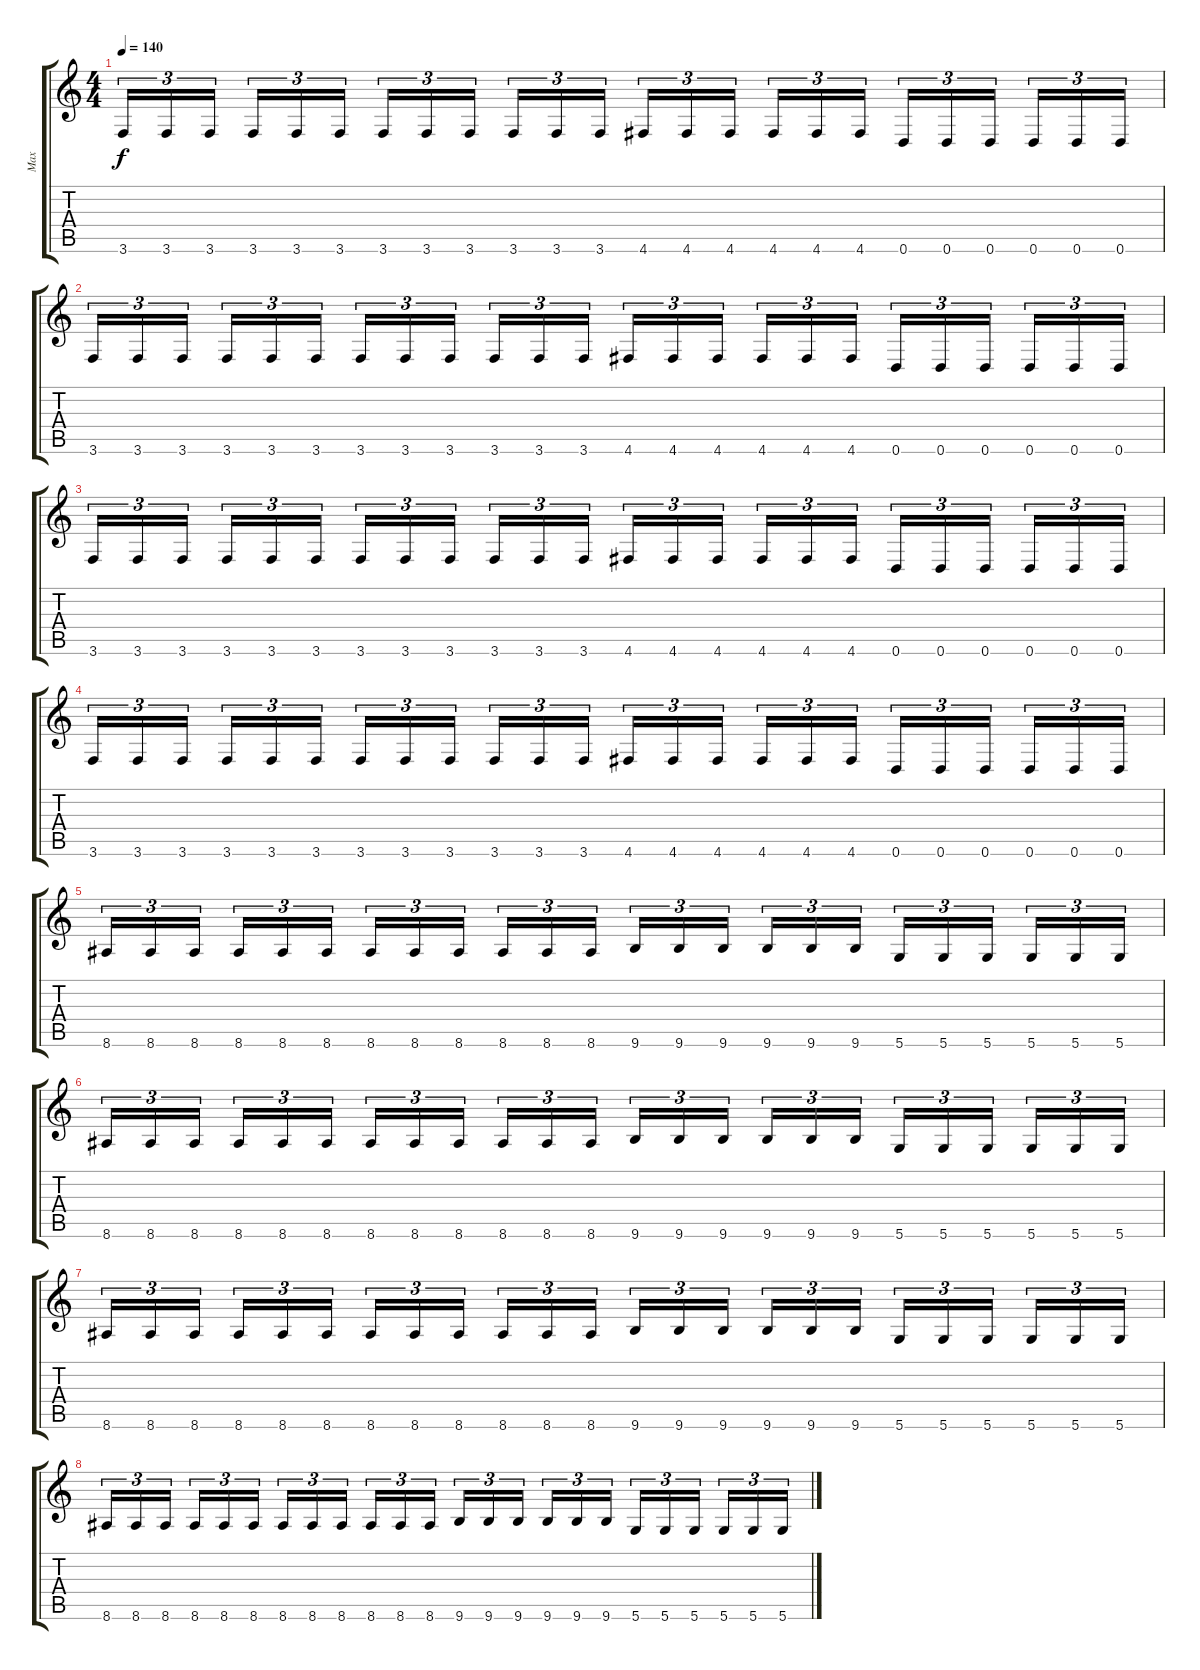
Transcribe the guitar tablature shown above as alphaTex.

\track ("Max" "Max") {instrument overdrivenguitar}
\staff {score tabs}
\tuning (E4 B3 G3 D3 A2 D2) {hide}
\ts (4 4)
\tempo 140
\clef g2
\ks c
3.6.16{tu (3 2) dy f} 3.6.16{tu (3 2)} 3.6.16{tu (3 2)} 3.6.16{tu (3 2)} 3.6.16{tu (3 2)} 3.6.16{tu (3 2)} 3.6.16{tu (3 2)} 3.6.16{tu (3 2)} 3.6.16{tu (3 2)} 3.6.16{tu (3 2)} 3.6.16{tu (3 2)} 3.6.16{tu (3 2)} 4.6.16{tu (3 2)} 4.6.16{tu (3 2)} 4.6.16{tu (3 2)} 4.6.16{tu (3 2)} 4.6.16{tu (3 2)} 4.6.16{tu (3 2)} 0.6.16{tu (3 2)} 0.6.16{tu (3 2)} 0.6.16{tu (3 2)} 0.6.16{tu (3 2)} 0.6.16{tu (3 2)} 0.6.16{tu (3 2)} |
3.6.16{tu (3 2)} 3.6.16{tu (3 2)} 3.6.16{tu (3 2)} 3.6.16{tu (3 2)} 3.6.16{tu (3 2)} 3.6.16{tu (3 2)} 3.6.16{tu (3 2)} 3.6.16{tu (3 2)} 3.6.16{tu (3 2)} 3.6.16{tu (3 2)} 3.6.16{tu (3 2)} 3.6.16{tu (3 2)} 4.6.16{tu (3 2)} 4.6.16{tu (3 2)} 4.6.16{tu (3 2)} 4.6.16{tu (3 2)} 4.6.16{tu (3 2)} 4.6.16{tu (3 2)} 0.6.16{tu (3 2)} 0.6.16{tu (3 2)} 0.6.16{tu (3 2)} 0.6.16{tu (3 2)} 0.6.16{tu (3 2)} 0.6.16{tu (3 2)} |
3.6.16{tu (3 2)} 3.6.16{tu (3 2)} 3.6.16{tu (3 2)} 3.6.16{tu (3 2)} 3.6.16{tu (3 2)} 3.6.16{tu (3 2)} 3.6.16{tu (3 2)} 3.6.16{tu (3 2)} 3.6.16{tu (3 2)} 3.6.16{tu (3 2)} 3.6.16{tu (3 2)} 3.6.16{tu (3 2)} 4.6.16{tu (3 2)} 4.6.16{tu (3 2)} 4.6.16{tu (3 2)} 4.6.16{tu (3 2)} 4.6.16{tu (3 2)} 4.6.16{tu (3 2)} 0.6.16{tu (3 2)} 0.6.16{tu (3 2)} 0.6.16{tu (3 2)} 0.6.16{tu (3 2)} 0.6.16{tu (3 2)} 0.6.16{tu (3 2)} |
3.6.16{tu (3 2)} 3.6.16{tu (3 2)} 3.6.16{tu (3 2)} 3.6.16{tu (3 2)} 3.6.16{tu (3 2)} 3.6.16{tu (3 2)} 3.6.16{tu (3 2)} 3.6.16{tu (3 2)} 3.6.16{tu (3 2)} 3.6.16{tu (3 2)} 3.6.16{tu (3 2)} 3.6.16{tu (3 2)} 4.6.16{tu (3 2)} 4.6.16{tu (3 2)} 4.6.16{tu (3 2)} 4.6.16{tu (3 2)} 4.6.16{tu (3 2)} 4.6.16{tu (3 2)} 0.6.16{tu (3 2)} 0.6.16{tu (3 2)} 0.6.16{tu (3 2)} 0.6.16{tu (3 2)} 0.6.16{tu (3 2)} 0.6.16{tu (3 2)} |
8.6.16{tu (3 2)} 8.6.16{tu (3 2)} 8.6.16{tu (3 2)} 8.6.16{tu (3 2)} 8.6.16{tu (3 2)} 8.6.16{tu (3 2)} 8.6.16{tu (3 2)} 8.6.16{tu (3 2)} 8.6.16{tu (3 2)} 8.6.16{tu (3 2)} 8.6.16{tu (3 2)} 8.6.16{tu (3 2)} 9.6.16{tu (3 2)} 9.6.16{tu (3 2)} 9.6.16{tu (3 2)} 9.6.16{tu (3 2)} 9.6.16{tu (3 2)} 9.6.16{tu (3 2)} 5.6.16{tu (3 2)} 5.6.16{tu (3 2)} 5.6.16{tu (3 2)} 5.6.16{tu (3 2)} 5.6.16{tu (3 2)} 5.6.16{tu (3 2)} |
8.6.16{tu (3 2)} 8.6.16{tu (3 2)} 8.6.16{tu (3 2)} 8.6.16{tu (3 2)} 8.6.16{tu (3 2)} 8.6.16{tu (3 2)} 8.6.16{tu (3 2)} 8.6.16{tu (3 2)} 8.6.16{tu (3 2)} 8.6.16{tu (3 2)} 8.6.16{tu (3 2)} 8.6.16{tu (3 2)} 9.6.16{tu (3 2)} 9.6.16{tu (3 2)} 9.6.16{tu (3 2)} 9.6.16{tu (3 2)} 9.6.16{tu (3 2)} 9.6.16{tu (3 2)} 5.6.16{tu (3 2)} 5.6.16{tu (3 2)} 5.6.16{tu (3 2)} 5.6.16{tu (3 2)} 5.6.16{tu (3 2)} 5.6.16{tu (3 2)} |
8.6.16{tu (3 2)} 8.6.16{tu (3 2)} 8.6.16{tu (3 2)} 8.6.16{tu (3 2)} 8.6.16{tu (3 2)} 8.6.16{tu (3 2)} 8.6.16{tu (3 2)} 8.6.16{tu (3 2)} 8.6.16{tu (3 2)} 8.6.16{tu (3 2)} 8.6.16{tu (3 2)} 8.6.16{tu (3 2)} 9.6.16{tu (3 2)} 9.6.16{tu (3 2)} 9.6.16{tu (3 2)} 9.6.16{tu (3 2)} 9.6.16{tu (3 2)} 9.6.16{tu (3 2)} 5.6.16{tu (3 2)} 5.6.16{tu (3 2)} 5.6.16{tu (3 2)} 5.6.16{tu (3 2)} 5.6.16{tu (3 2)} 5.6.16{tu (3 2)} |
8.6.16{tu (3 2)} 8.6.16{tu (3 2)} 8.6.16{tu (3 2)} 8.6.16{tu (3 2)} 8.6.16{tu (3 2)} 8.6.16{tu (3 2)} 8.6.16{tu (3 2)} 8.6.16{tu (3 2)} 8.6.16{tu (3 2)} 8.6.16{tu (3 2)} 8.6.16{tu (3 2)} 8.6.16{tu (3 2)} 9.6.16{tu (3 2)} 9.6.16{tu (3 2)} 9.6.16{tu (3 2)} 9.6.16{tu (3 2)} 9.6.16{tu (3 2)} 9.6.16{tu (3 2)} 5.6.16{tu (3 2)} 5.6.16{tu (3 2)} 5.6.16{tu (3 2)} 5.6.16{tu (3 2)} 5.6.16{tu (3 2)} 5.6.16{tu (3 2)}
